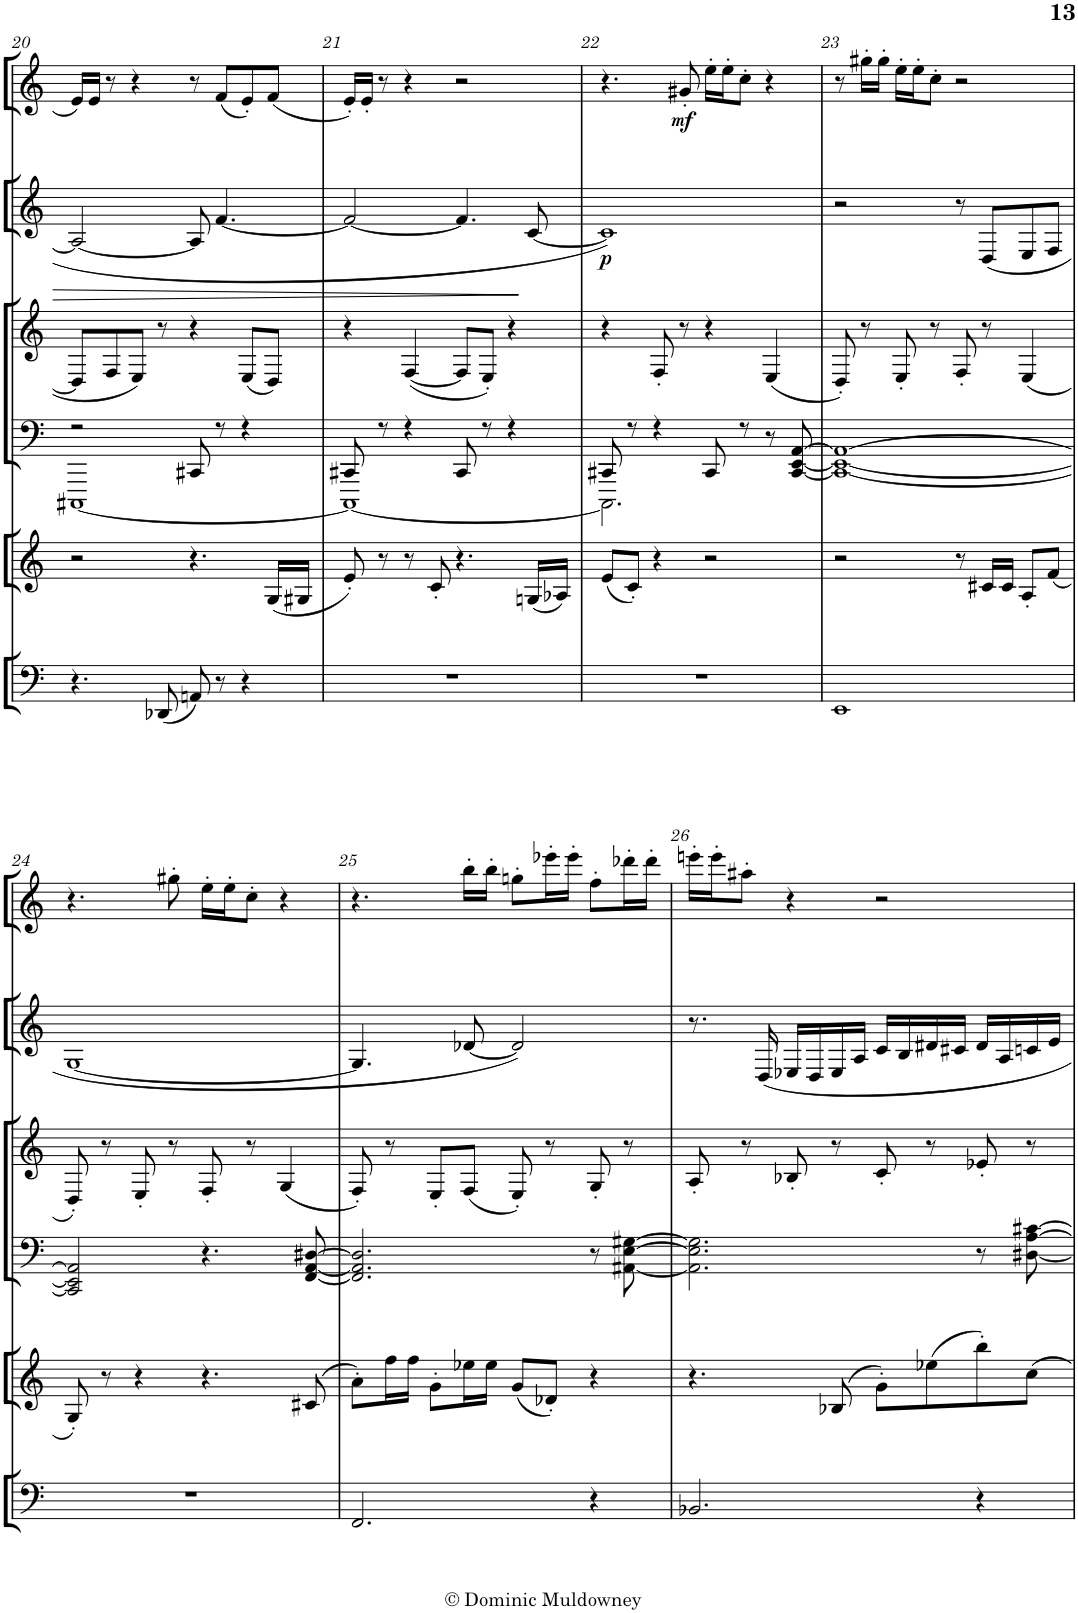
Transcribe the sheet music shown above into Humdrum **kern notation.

**kern	**kern	**kern	**kern	**kern	**dynam	**kern	**dynam
*part6	*part5	*part4	*part3	*part2	*part2	*part1	*part1
*staff6	*staff5	*staff4	*staff3	*staff2	*staff2	*staff1	*staff1
*I"VC	*I"VLN	*I"LH	*I"RH	*I"clt l	*	*I"flt	*
!!LO:PB:g=z
*clefF4	*clefG2	*clefF4	*clefG2	*clefG2	*	*clefG2	*
*k[]	*k[]	*k[]	*k[]	*k[]	*	*k[]	*
*M4/4	*M4/4	*M4/4	*M4/4	*M4/4	*	*M4/4	*
=20	=20	=20	=20	=20	=20	=20	=20
*	*	*^	*	*	*	*	*
4.r	2r	2r	[1CCC#X	8D/L]	2A/_	.	16e/LL	.
.	.	.	.	.	.	.	16e/JJ	.
.	.	.	.	8F/	.	.	8r	.
.	.	.	.	8E/J	.	.	4r	.
(8DD-X/	.	.	.	8r	.	.	.	.
8AAn/)	4.r	8CC#X/	.	4r	8A/]	.	8r	.
8r	.	8r	.	.	[4.f/	.	(8f/L	.
4r	.	4r	.	(8E/L	.	.	8e'/)	.
.	(16G/LL	.	.	8D/J)	.	.	(8f/J	.
.	16G#X/JJ	.	.	.	.	.	.	.
=21	=21	=21	=21	=21	=21	=21	=21	=21
1r	8e'/)	8CC#X/	1CCC#_	4r	2f/_	.	16e'/LL)	.
.	.	.	.	.	.	.	16e'/JJ	.
.	8r	8r	.	.	.	.	8r	.
.	8r	4r	.	([4F/	.	.	4r	.
.	8c'/	.	.	.	.	.	.	.
.	4.r	8CC#/	.	8F/L]	4.f/]	.	2r	.
.	.	8r	.	8E'/J)	.	.	.	.
.	.	4r	.	4r	.	.	.	.
.	(16Gn/LL	.	.	.	[8c/	.	.	.
.	16A-X/JJ)	.	.	.	.	.	.	.
=22	=22	=22	=22	=22	=22	=22	=22	=22
!	!	!	!	!	!	!LO:DY:b	!	!
1r	(8e/L	8CC#X/	2.CCC#\]	4r	1c]	p	4.r	.
.	8c'/J)	8r	.	.	.	.	.	.
.	4r	4r	.	8F'/	.	.	.	.
!	!	!	!	!	!	!	!	!LO:DY:b
.	.	.	.	8r	.	.	8g#X'/	mf
.	2r	8CC#/	.	4r	.	.	16ee'\LL	.
.	.	.	.	.	.	.	16ee'\J	.
.	.	8r	.	.	.	.	8cc'\J	.
.	.	8r	4ryy	(4E/	.	.	4r	.
.	.	[8CC#/ [8EE/ [8AA/	.	.	.	.	.	.
*	*	*v	*v	*	*	*	*	*
=23	=23	=23	=23	=23	=23	=23	=23
1EE	2r	1CC#_ 1EE_ 1AA_	8D'/)	2r	.	8r	.
.	.	.	8r	.	.	16gg#X'\LL	.
.	.	.	.	.	.	16gg#'\JJ	.
.	.	.	8E'/	.	.	16ee'\LL	.
.	.	.	.	.	.	16ee'\J	.
.	.	.	8r	.	.	8cc'\J	.
.	8r	.	8F'/	8r	.	2r	.
.	16c#X/LL	.	8r	(8D/L	.	.	.
.	16c#/JJ	.	.	.	.	.	.
.	8A'/L	.	(4E/	8E/	.	.	.
.	(8f/J	.	.	8F/J	.	.	.
!!LO:LB:g=z
=24	=24	=24	=24	=24	=24	=24	=24
1r	8G'/)	2CC#/] 2EE/] 2AA/]	8D'/)	[1G	.	4.r	.
.	8r	.	8r	.	.	.	.
.	4r	.	8E'/	.	.	.	.
.	.	.	8r	.	.	8gg#X'\	.
.	4.r	4.r	8F'/	.	.	16ee'\LL	.
.	.	.	.	.	.	16ee'\J	.
.	.	.	8r	.	.	8cc'\J	.
.	.	.	(4G/	.	.	4r	.
.	(8c#X/	[8FF/ [8AA/ [8D#X/	.	.	.	.	.
=25	=25	=25	=25	=25	=25	=25	=25
2.FF/	8a'\L)	2.FF/] 2.AA/] 2.D#/]	8F'/)	4.G/]	.	4.r	.
.	16ff\L	.	8r	.	.	.	.
.	16ff\JJ	.	.	.	.	.	.
.	8g'\L	.	8E'/L	.	.	.	.
.	16ee-X\L	.	(8F/J	[8d-X/	.	16bb'\LL	.
.	16ee-\JJ	.	.	.	.	16bb'\JJ	.
.	(8g/L	.	8E'/)	2d-/])	.	8ggn'\L	.
.	8d-X'/J)	.	8r	.	.	16eee-X'\L	.
.	.	.	.	.	.	16eee-'\JJ	.
4r	4r	8r	8G'/	.	.	8ff'\L	.
.	.	[8AA#X\ [8E\ [8G#X\	8r	.	.	16ddd-X'\L	.
.	.	.	.	.	.	16ddd-'\JJ	.
=26	=26	=26	=26	=26	=26	=26	=26
2.BB-X/	4.r	2.AA#\] 2.E\] 2.G#\]	8A'/	8.r	.	16eeen'\LL	.
.	.	.	.	.	.	16eee'\J	.
.	.	.	8r	.	.	8aa#X'\J	.
.	.	.	.	16D/	.	.	.
.	.	.	8B-X'/	16E-X/LL	.	4r	.
.	.	.	.	16D/	.	.	.
.	(8B-X/	.	8r	16E-/	.	.	.
.	.	.	.	16A/JJ	.	.	.
.	8g'\L)	.	8c'/	16c/LL	.	2r	.
.	.	.	.	16B/	.	.	.
.	(8ee-X\	.	8r	16d#X/	.	.	.
.	.	.	.	16c#X/JJ	.	.	.
4r	8bb'\)	8r	8e-X'/	16d#/LL	.	.	.
.	.	.	.	16A/	.	.	.
.	8cc\J	[8D#X\ [8A\ [8c#X\	8r	16cn/	.	.	.
.	.	.	.	16e/JJ	.	.	.
=	=	=	=	=	=	=	=
*-	*-	*-	*-	*-	*-	*-	*-
